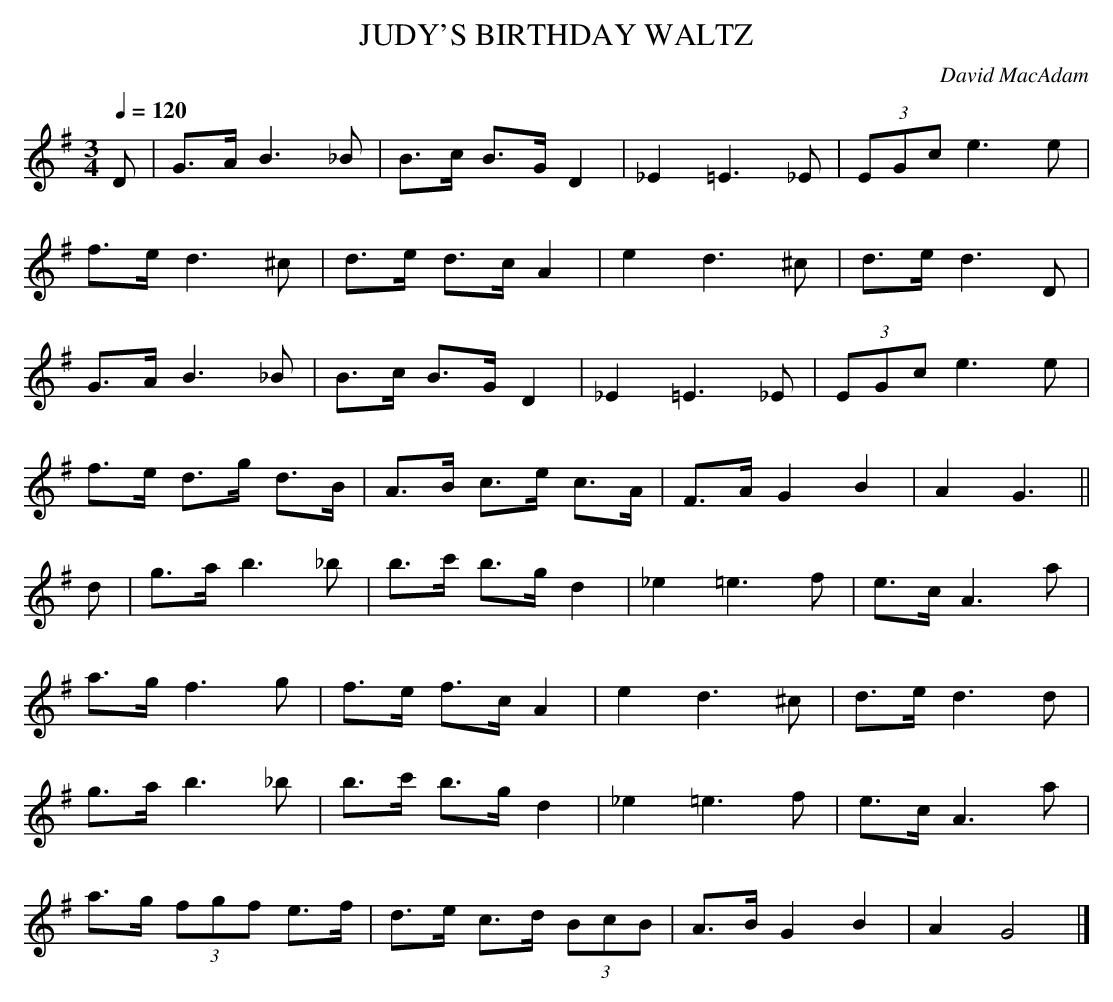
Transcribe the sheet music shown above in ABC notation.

X:1
T:JUDY'S BIRTHDAY WALTZ
C:David MacAdam
Q:1/4=120
M:3/4
L:1/8
K:G
D|G>A B3 _B|B>c B>G D2|_E2 =E3 _E |(3EGc e3 e|
f>e d3 ^c|d>e d>c A2|e2 d3 ^c|d>e d3 D|
G>A B3 _B|B>c B>G D2|_E2 =E3 _E|(3EGc e3 e|
f>e d>g d>B|A>B c>e c>A|F>A G2 B2|A2 G3||
d|g>a b3 _b|b>c' b>g d2|_e2 =e3 f|e>c A3 a|
a>g f3 g|f>e f>c A2|e2 d3 ^c|d>e d3 d|
g>a b3 _b|b>c' b>g d2|_e2 =e3 f|e>c A3 a|
a>g (3fgf e>f|d>e c>d (3BcB|A>B G2 B2|A2 G4|]
